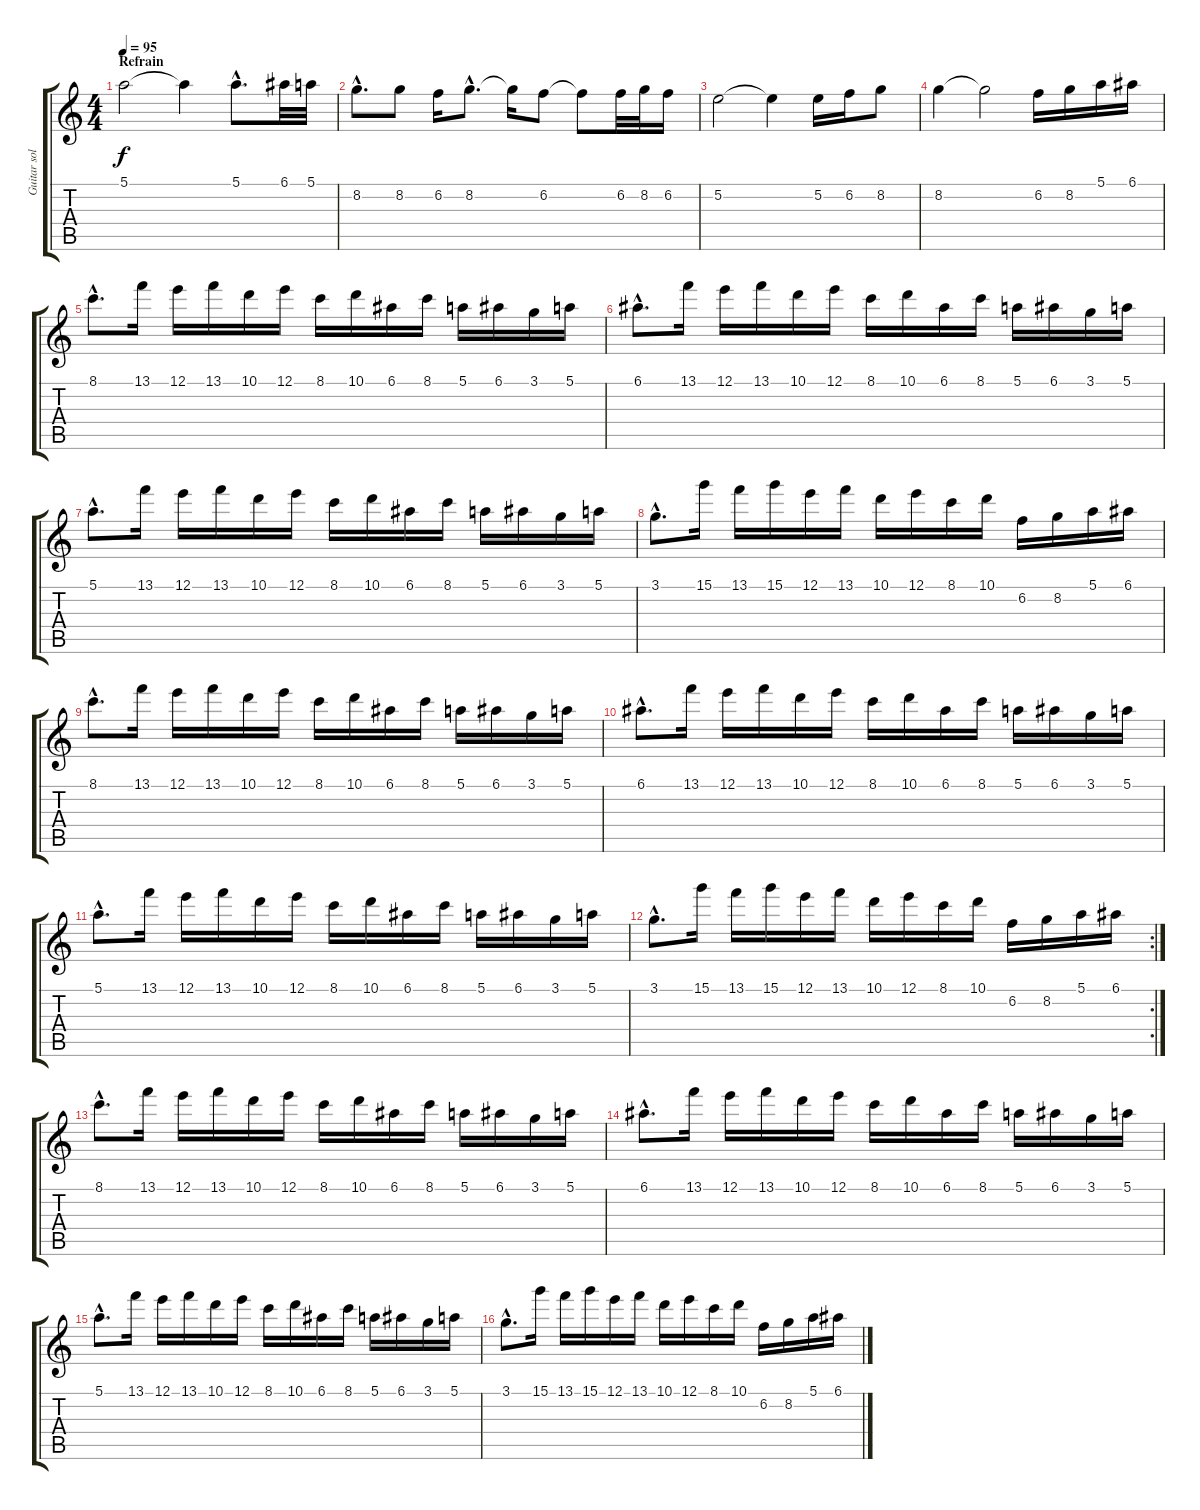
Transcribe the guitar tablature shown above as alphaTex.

\track ("Guitar solo" "Guitar sol") {instrument distortionguitar}
\staff {score tabs}
\tuning (E4 B3 G3 D3 A2 E2) {hide}
\ts (4 4)
\section ("" "Refrain")
\tempo 95
\clef g2
\ks c
5.1.2{dy f} 5.1{t}.4 5.1{hac}.8{d} 6.1.32 5.1.32 |
8.2{hac}.8{d} 8.2.8 6.2.16 8.2{hac}.8{d} 8.2{t}.16 6.2.8 6.2{t}.8 6.2.32 8.2.32 6.2.16 |
5.2.2 5.2{t}.4 5.2.16 6.2.16 8.2.8 |
8.2.4 8.2{t}.2 6.2.16 8.2.16 5.1.16 6.1.16 |
8.1{hac}.8{d} 13.1.16 12.1.16 13.1.16 10.1.16 12.1.16 8.1.16 10.1.16 6.1.16 8.1.16 5.1.16 6.1.16 3.1.16 5.1.16 |
6.1{hac}.8{d} 13.1.16 12.1.16 13.1.16 10.1.16 12.1.16 8.1.16 10.1.16 6.1.16 8.1.16 5.1.16 6.1.16 3.1.16 5.1.16 |
5.1{hac}.8{d} 13.1.16 12.1.16 13.1.16 10.1.16 12.1.16 8.1.16 10.1.16 6.1.16 8.1.16 5.1.16 6.1.16 3.1.16 5.1.16 |
3.1{hac}.8{d} 15.1.16 13.1.16 15.1.16 12.1.16 13.1.16 10.1.16 12.1.16 8.1.16 10.1.16 6.2.16 8.2.16 5.1.16 6.1.16 |
8.1{hac}.8{d} 13.1.16 12.1.16 13.1.16 10.1.16 12.1.16 8.1.16 10.1.16 6.1.16 8.1.16 5.1.16 6.1.16 3.1.16 5.1.16 |
6.1{hac}.8{d} 13.1.16 12.1.16 13.1.16 10.1.16 12.1.16 8.1.16 10.1.16 6.1.16 8.1.16 5.1.16 6.1.16 3.1.16 5.1.16 |
5.1{hac}.8{d} 13.1.16 12.1.16 13.1.16 10.1.16 12.1.16 8.1.16 10.1.16 6.1.16 8.1.16 5.1.16 6.1.16 3.1.16 5.1.16 |
\rc 2
3.1{hac}.8{d} 15.1.16 13.1.16 15.1.16 12.1.16 13.1.16 10.1.16 12.1.16 8.1.16 10.1.16 6.2.16 8.2.16 5.1.16 6.1.16 |
8.1{hac}.8{d} 13.1.16 12.1.16 13.1.16 10.1.16 12.1.16 8.1.16 10.1.16 6.1.16 8.1.16 5.1.16 6.1.16 3.1.16 5.1.16 |
6.1{hac}.8{d} 13.1.16 12.1.16 13.1.16 10.1.16 12.1.16 8.1.16 10.1.16 6.1.16 8.1.16 5.1.16 6.1.16 3.1.16 5.1.16 |
5.1{hac}.8{d} 13.1.16 12.1.16 13.1.16 10.1.16 12.1.16 8.1.16 10.1.16 6.1.16 8.1.16 5.1.16 6.1.16 3.1.16 5.1.16 |
3.1{hac}.8{d} 15.1.16 13.1.16 15.1.16 12.1.16 13.1.16 10.1.16 12.1.16 8.1.16 10.1.16 6.2.16 8.2.16 5.1.16 6.1.16
